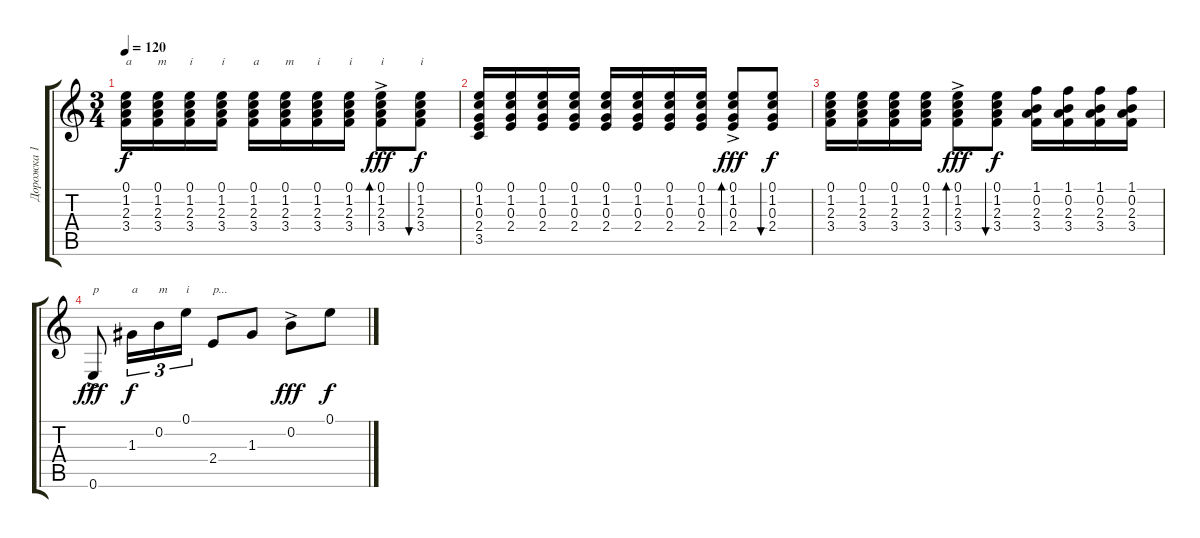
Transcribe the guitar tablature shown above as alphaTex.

\track ("Дорожка 1" "Дорожка 1") {instrument acousticguitarnylon}
\staff {score tabs}
\tuning (E4 B3 G3 D3 A2 E2) {hide}
\ts (3 4)
\tempo 120
\clef g2
\ks c
(0.1 1.2 2.3 3.4).16{txt "a" dy f instrument acousticguitarnylon} (0.1 1.2 2.3 3.4).16{txt "m"} (0.1 1.2 2.3 3.4).16{txt "i"} (0.1 1.2 2.3 3.4).16{txt "i"} (0.1 1.2 2.3 3.4).16{txt "a"} (0.1 1.2 2.3 3.4).16{txt "m"} (0.1 1.2 2.3 3.4).16{txt "i"} (0.1 1.2 2.3 3.4).16{txt "i"} (0.1 1.2 2.3 3.4{ac}).8{bd 60 txt "i" dy fff} (0.1 1.2 2.3 3.4).8{bu 60 txt "i" dy f} |
(0.1 1.2 0.3 2.4 3.5).16 (0.1 1.2 0.3 2.4).16 (0.1 1.2 0.3 2.4).16 (0.1 1.2 0.3 2.4).16 (0.1 1.2 0.3 2.4).16 (0.1 1.2 0.3 2.4).16 (0.1 1.2 0.3 2.4).16 (0.1 1.2 0.3 2.4).16 (0.1 1.2 0.3 2.4{ac}).8{bd 60 dy fff} (0.1 1.2 0.3 2.4).8{bu 60 dy f} |
(0.1 1.2 2.3 3.4).16 (0.1 1.2 2.3 3.4).16 (0.1 1.2 2.3 3.4).16 (0.1 1.2 2.3 3.4).16 (0.1 1.2 2.3 3.4{ac}).8{bd 60 dy fff} (0.1 1.2 2.3 3.4).8{bu 60 dy f} (1.1 0.2 2.3 3.4).16 (1.1 0.2 2.3 3.4).16 (1.1 0.2 2.3 3.4).16 (1.1 0.2 2.3 3.4).16 |
0.6{ac}.8{txt "p" dy fff} 1.3.16{tu (3 2) txt "a" dy f} 0.2.16{tu (3 2) txt "m"} 0.1.16{tu (3 2) txt "i"} 2.4.8{txt "p..."} 1.3.8 0.2{ac}.8{dy fff} 0.1.8{dy f}
